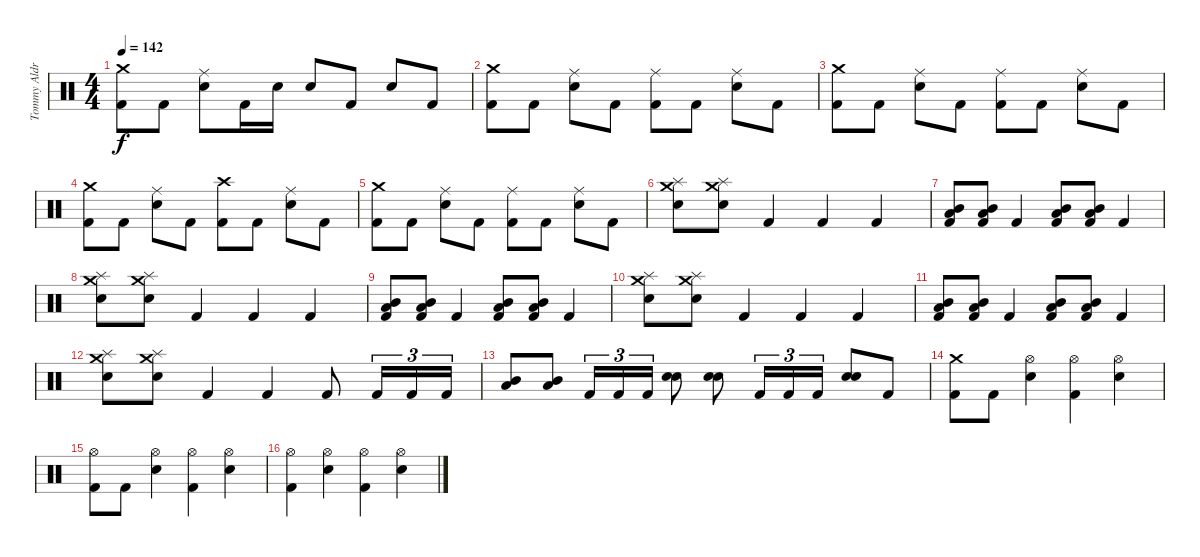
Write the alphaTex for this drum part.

\track ("Tommy Aldridge" "Tommy Aldr") {instrument percussion}
\staff {score}
\articulation defaults
\ts (4 4)
\tempo 142
\clef neutral
\ks c
("Crash medium (hit)" "Kick (hit) 2").8{dy f} "Kick (hit) 2".8 ("Ride (middle)" "Snare (hit) 2").8 "Kick (hit) 2".16 "Snare (hit) 2".16 "Snare (hit) 2".8 "Kick (hit) 2".8 "Snare (hit) 2".8 "Kick (hit) 2".8 |
("Crash medium (hit)" "Kick (hit) 2").8 "Kick (hit) 2".8 ("Ride (middle)" "Snare (hit) 2").8 "Kick (hit) 2".8 ("Ride (middle)" "Kick (hit) 2").8 "Kick (hit) 2".8 ("Ride (middle)" "Snare (hit) 2").8 "Kick (hit) 2".8 |
("Crash medium (hit)" "Kick (hit) 2").8 "Kick (hit) 2".8 ("Ride (middle)" "Snare (hit) 2").8 "Kick (hit) 2".8 ("Ride (middle)" "Kick (hit) 2").8 "Kick (hit) 2".8 ("Ride (middle)" "Snare (hit) 2").8 "Kick (hit) 2".8 |
("Crash medium (hit)" "Kick (hit) 2").8 "Kick (hit) 2".8 ("Ride (middle)" "Snare (hit) 2").8 "Kick (hit) 2".8 ("Crash high (hit)" "Kick (hit) 2").8 "Kick (hit) 2".8 ("Ride (middle)" "Snare (hit) 2").8 "Kick (hit) 2".8 |
("Crash medium (hit)" "Kick (hit) 2").8 "Kick (hit) 2".8 ("Ride (middle)" "Snare (hit) 2").8 "Kick (hit) 2".8 ("Ride (middle)" "Kick (hit) 2").8 "Kick (hit) 2".8 ("Ride (middle)" "Snare (hit) 2").8 "Kick (hit) 2".8 |
("Crash medium (hit)" "Splash (hit)" "Snare (hit) 2").8 ("Crash medium (hit)" "Splash (hit)" "Snare (hit) 2").8 "Kick (hit) 2".4 "Kick (hit) 2".4 "Kick (hit) 2".4 |
("Mid Tom (hit)" "Low Tom (hit)" "Kick (hit) 2").8 ("Mid Tom (hit)" "Low Tom (hit)" "Kick (hit) 2").8 "Kick (hit) 2".4 ("Mid Tom (hit)" "Low Tom (hit)" "Kick (hit) 2").8 ("Mid Tom (hit)" "Low Tom (hit)" "Kick (hit) 2").8 "Kick (hit) 2".4 |
("Crash medium (hit)" "Splash (hit)" "Snare (hit) 2").8 ("Crash medium (hit)" "Splash (hit)" "Snare (hit) 2").8 "Kick (hit) 2".4 "Kick (hit) 2".4 "Kick (hit) 2".4 |
("Mid Tom (hit)" "Low Tom (hit)" "Kick (hit) 2").8 ("Mid Tom (hit)" "Low Tom (hit)" "Kick (hit) 2").8 "Kick (hit) 2".4 ("Mid Tom (hit)" "Low Tom (hit)" "Kick (hit) 2").8 ("Mid Tom (hit)" "Low Tom (hit)" "Kick (hit) 2").8 "Kick (hit) 2".4 |
("Crash medium (hit)" "Splash (hit)" "Snare (hit) 2").8 ("Crash medium (hit)" "Splash (hit)" "Snare (hit) 2").8 "Kick (hit) 2".4 "Kick (hit) 2".4 "Kick (hit) 2".4 |
("Mid Tom (hit)" "Low Tom (hit)" "Kick (hit) 2").8 ("Mid Tom (hit)" "Low Tom (hit)" "Kick (hit) 2").8 "Kick (hit) 2".4 ("Mid Tom (hit)" "Low Tom (hit)" "Kick (hit) 2").8 ("Mid Tom (hit)" "Low Tom (hit)" "Kick (hit) 2").8 "Kick (hit) 2".4 |
("Crash medium (hit)" "Splash (hit)" "Snare (hit) 2").8 ("Crash medium (hit)" "Splash (hit)" "Snare (hit) 2").8 "Kick (hit) 2".4 "Kick (hit) 2".4 "Kick (hit) 2".8 "Kick (hit) 2".16{tu (3 2)} "Kick (hit) 2".16{tu (3 2)} "Kick (hit) 2".16{tu (3 2)} |
("Mid Tom (hit)" "Low Tom (hit)").8 ("Mid Tom (hit)" "Low Tom (hit)").8 "Kick (hit) 2".16{tu (3 2)} "Kick (hit) 2".16{tu (3 2)} "Kick (hit) 2".16{tu (3 2)} ("Snare (hit) 2" "Snare (hit) 2").8{bd 480} ("Snare (hit) 2" "Snare (hit) 2").8{bd 480} "Kick (hit) 2".16{tu (3 2)} "Kick (hit) 2".16{tu (3 2)} "Kick (hit) 2".16{tu (3 2)} ("Snare (hit) 2" "Snare (hit) 2").8{bd 480} "Kick (hit) 2".8 |
("Crash medium (hit)" "Kick (hit) 2").8 "Kick (hit) 2".8 ("Hi-Hat (open)" "Snare (hit) 2").4 ("Hi-Hat (open)" "Kick (hit) 2").4 ("Hi-Hat (open)" "Snare (hit) 2").4 |
("Hi-Hat (open)" "Kick (hit) 2").8 "Kick (hit) 2".8 ("Hi-Hat (open)" "Snare (hit) 2").4 ("Hi-Hat (open)" "Kick (hit) 2").4 ("Hi-Hat (open)" "Snare (hit) 2").4 |
("Hi-Hat (open)" "Kick (hit) 2").4 ("Hi-Hat (open)" "Snare (hit) 2").4 ("Hi-Hat (open)" "Kick (hit) 2").4 ("Hi-Hat (open)" "Snare (hit) 2").4
